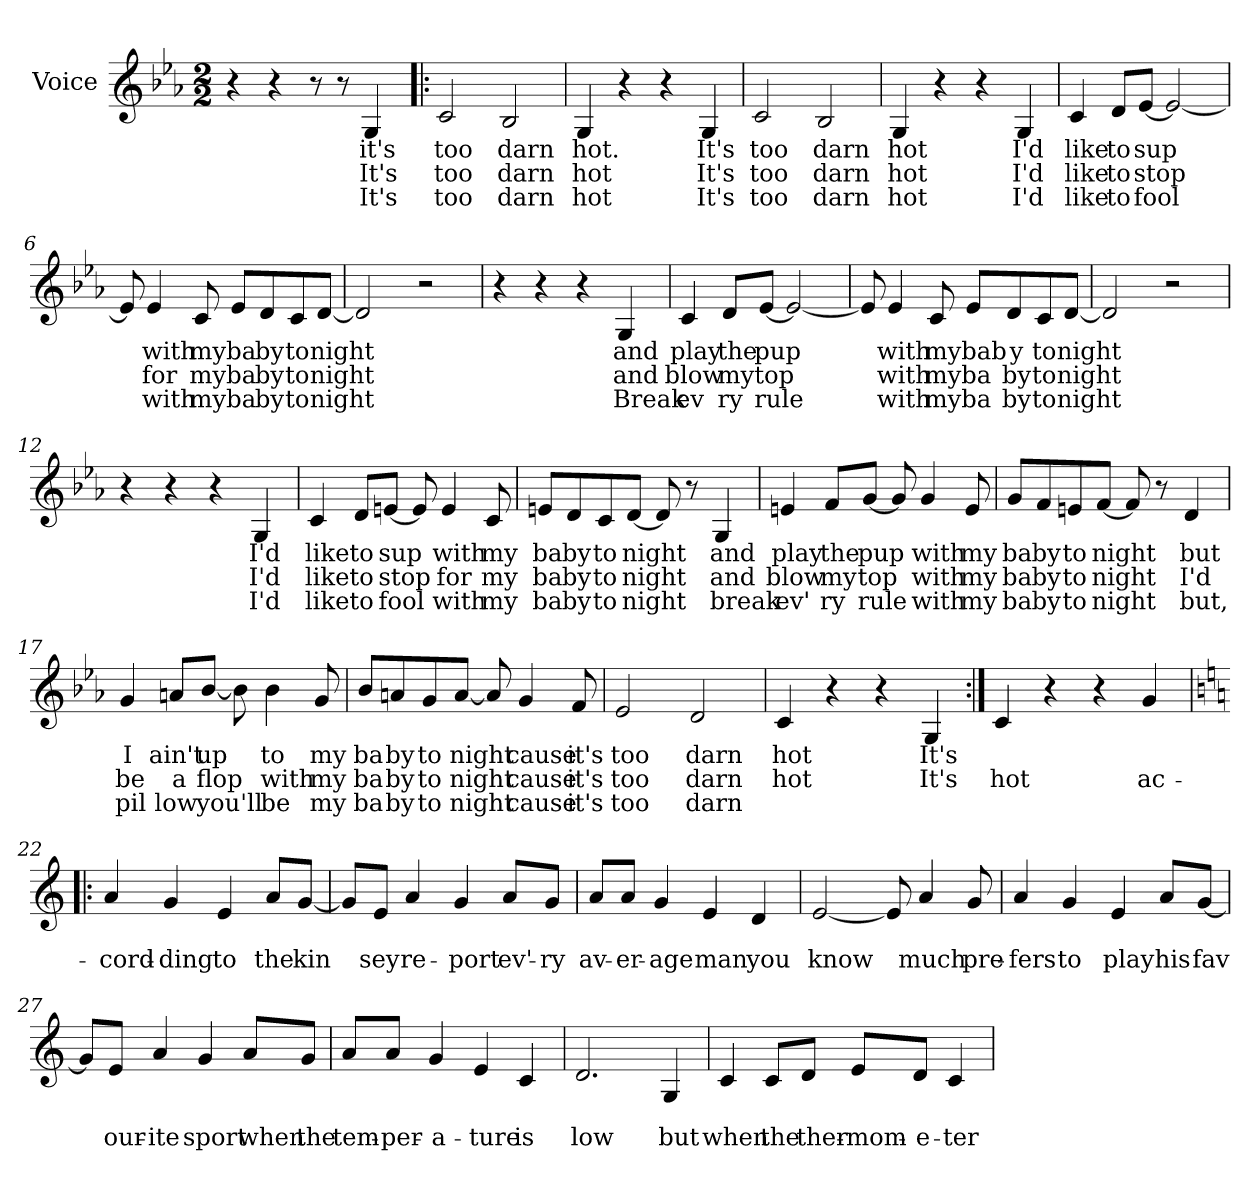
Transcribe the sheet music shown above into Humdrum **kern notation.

**kern	**text	**text	**text
*part1	*part1	*part1	*part1
*staff1	*staff1	*staff1	*staff1
*I"Voice	*	*	*
*I'Vo.	*	*	*
*clefG2	*	*	*
*k[b-e-a-]	*	*	*
*E-:	*	*	*
*M2/2	*	*	*
=	=	=	=
4r	.	.	.
4r	.	.	.
8r	.	.	.
8r	.	.	.
4G/	it's	It's	It's
=1!|:	=1!|:	=1!|:	=1!|:
2c/	too	too	too
2B-/	darn	darn	darn
=2	=2	=2	=2
4G/	hot.	hot	hot
4r	.	.	.
4r	.	.	.
4G/	It's	It's	It's
=3	=3	=3	=3
2c/	too	too	too
2B-/	darn	darn	darn
!!LO:LB:g=z
=4	=4	=4	=4
4G/	hot	hot	hot
4r	.	.	.
4r	.	.	.
4G/	I'd	I'd	I'd
=5	=5	=5	=5
4c/	like	like	like
8d/L	to	to	to
[8e-/J	sup	stop	fool
2e-/_	.	.	.
=6	=6	=6	=6
8e-/]	.	.	.
4e-/	with	for	with
8c/	my	my	my
8e-/L	ba	ba	ba
8d/	by	by	by
8c/	to	to	to
[8d/J	night	night	night
=7	=7	=7	=7
2d/]	.	.	.
2r	.	.	.
=8	=8	=8	=8
4r	.	.	.
4r	.	.	.
4r	.	.	.
4G/	and	and	Break
!!LO:LB:g=z
=9	=9	=9	=9
4c/	play	blow	ev
8d/L	the	my	ry
[8e-/J	pup	top	rule
2e-/_	.	.	.
=10	=10	=10	=10
8e-/]	.	.	.
4e-/	with	with	with
8c/	my	my	my
8e-/L	bab	ba	ba
8d/	y	by	by
8c/	to	to	to
[8d/J	night	night	night
=11	=11	=11	=11
2d/]	.	.	.
2r	.	.	.
=12	=12	=12	=12
4r	.	.	.
4r	.	.	.
4r	.	.	.
4G/	I'd	I'd	I'd
!!LO:LB:g=z
=13	=13	=13	=13
4c/	like	like	like
8d/L	to	to	to
[8en/J	sup	stop	fool
8e/]	.	.	.
4e/	with	for	with
8c/	my	my	my
=14	=14	=14	=14
8en/L	ba	ba	ba
8d/	by	by	by
8c/	to	to	to
[8d/J	night	night	night
8d/]	.	.	.
8r	.	.	.
4G/	and	and	break
=15	=15	=15	=15
4en/	play	blow	ev'
8f/L	the	my	ry
[8g/J	pup	top	rule
8g/]	.	.	.
4g/	with	with	with
8e/	my	my	my
!!LO:LB:g=z
=16	=16	=16	=16
8g/L	ba	ba	ba
8f/	by	by	by
8en/	to	to	to
[8f/J	night	night	night
8f/]	.	.	.
8r	.	.	.
4d/	but	I'd	but,
=17	=17	=17	=17
4g/	I	be	pil
8an/L	ain't	a	low
[8b-/J	up	flop	you'll
8b-\]	.	.	.
4b-\	to	with	be
8g/	my	my	my
=18	=18	=18	=18
8b-/L	ba	ba	ba
8an/	by	by	by
8g/	to	to	to
[8a/J	night	night	night
8a/]	.	.	.
4g/	cause	cause	cause
8f/	it's	it's	it's
!!LO:LB:g=z
=19	=19	=19	=19
2e-/	too	too	too
2d/	darn	darn	darn
=20	=20	=20	=20
4c/	hot	hot	.
4r	.	.	.
4r	.	.	.
4G/	It's	It's	.
=21:|!	=21:|!	=21:|!	=21:|!
4c/	.	hot	.
4r	.	.	.
4r	.	.	.
4g/	.	ac-	.
=22!|:	=22!|:	=22!|:	=22!|:
*k[]	*	*	*
*C:	*	*	*
4a/	.	-cord-	.
4g/	.	-ding	.
4e/	.	to	.
8a/L	.	the	.
[8g/J	.	kin	.
!!LO:PB:g=z
=23	=23	=23	=23
8g/L]	.	.	.
8e/J	.	sey	.
4a/	.	re-	.
4g/	.	-port	.
8a/L	.	ev'-	.
8g/J	.	-ry	.
=24	=24	=24	=24
8a/L	.	av-	.
8a/J	.	-er-	.
4g/	.	-age	.
4e/	.	man	.
4d/	.	you	.
=25	=25	=25	=25
[2e/	.	know	.
8e/]	.	.	.
4a/	.	much	.
8g/	.	pre-	.
!!LO:LB:g=z
=26	=26	=26	=26
4a/	.	-fers	.
4g/	.	to	.
4e/	.	play	.
8a/L	.	his	.
[8g/J	.	fav	.
=27	=27	=27	=27
8g/L]	.	.	.
8e/J	.	our-	.
4a/	.	-ite	.
4g/	.	sport	.
8a/L	.	when	.
8g/J	.	the	.
=28	=28	=28	=28
8a/L	.	tem-	.
8a/J	.	-per-	.
4g/	.	-a-	.
4e/	.	-ture	.
4c/	.	is	.
=29	=29	=29	=29
2.d/	.	low	.
4G/	.	but	.
!!LO:LB:g=z
=30	=30	=30	=30
4c/	.	when	.
8c/L	.	the	.
8d/J	.	ther-	.
8e/L	.	-mom-	.
8d/J	.	-e-	.
4c/	.	-ter	.
=	=	=	=
*-	*-	*-	*-
